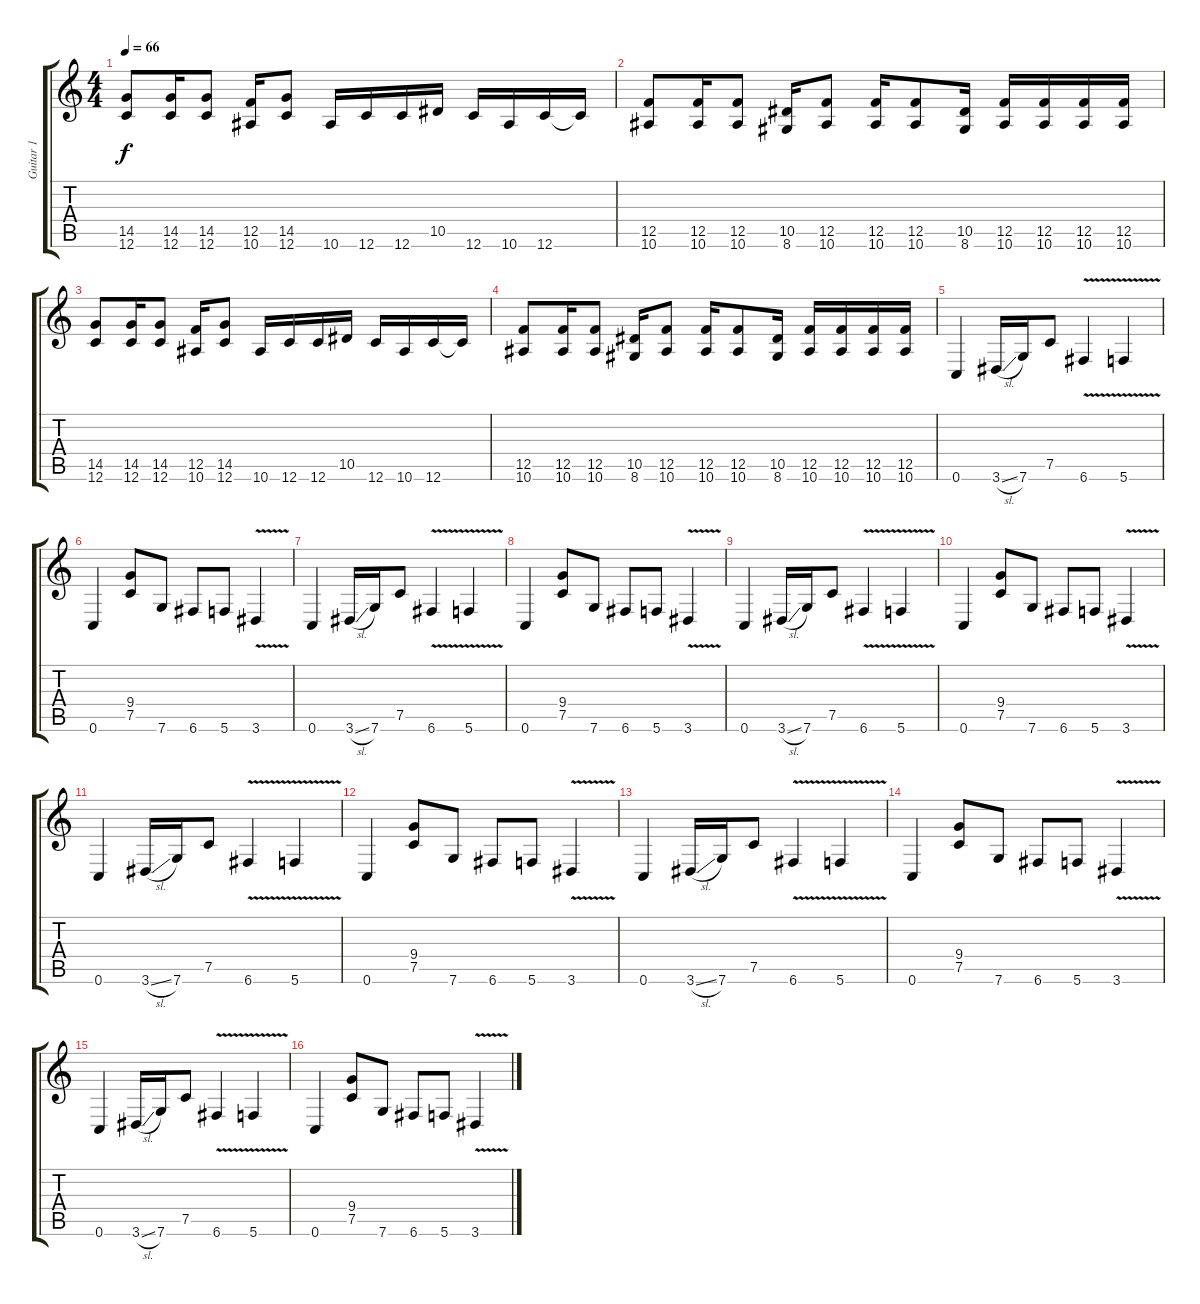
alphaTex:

\track ("Guitar 1" "Guitar 1") {instrument distortionguitar}
\staff {score tabs}
\tuning (C4 G3 Eb3 Bb2 F2 C2) {hide}
\ts (4 4)
\tempo 66
\clef g2
\ks c
(14.5 12.6).8{dy f} (14.5 12.6).16 (14.5 12.6).8 (12.5 10.6).16 (14.5 12.6).8 10.6.16 12.6.16 12.6.16 10.5.16 12.6.16 10.6.16 12.6.16 12.6{t}.16 |
(12.5 10.6).8 (12.5 10.6).16 (12.5 10.6).8 (10.5 8.6).16 (12.5 10.6).8 (12.5 10.6).16 (12.5 10.6).8 (10.5 8.6).16 (12.5 10.6).16 (12.5 10.6).16 (12.5 10.6).16 (12.5 10.6).16 |
(14.5 12.6).8 (14.5 12.6).16 (14.5 12.6).8 (12.5 10.6).16 (14.5 12.6).8 10.6.16 12.6.16 12.6.16 10.5.16 12.6.16 10.6.16 12.6.16 12.6{t}.16 |
(12.5 10.6).8 (12.5 10.6).16 (12.5 10.6).8 (10.5 8.6).16 (12.5 10.6).8 (12.5 10.6).16 (12.5 10.6).8 (10.5 8.6).16 (12.5 10.6).16 (12.5 10.6).16 (12.5 10.6).16 (12.5 10.6).16 |
0.6.4 3.6{sl}.16 7.6.16 7.5.8 6.6{v}.4 5.6{v}.4 |
0.6.4 (9.4 7.5).8 7.6.8 6.6.8 5.6.8 3.6{v}.4 |
0.6.4 3.6{sl}.16 7.6.16 7.5.8 6.6{v}.4 5.6{v}.4 |
0.6.4 (9.4 7.5).8 7.6.8 6.6.8 5.6.8 3.6{v}.4 |
0.6.4 3.6{sl}.16 7.6.16 7.5.8 6.6{v}.4 5.6{v}.4 |
0.6.4 (9.4 7.5).8 7.6.8 6.6.8 5.6.8 3.6{v}.4 |
0.6.4 3.6{sl}.16 7.6.16 7.5.8 6.6{v}.4 5.6{v}.4 |
0.6.4 (9.4 7.5).8 7.6.8 6.6.8 5.6.8 3.6{v}.4 |
0.6.4 3.6{sl}.16 7.6.16 7.5.8 6.6{v}.4 5.6{v}.4 |
0.6.4 (9.4 7.5).8 7.6.8 6.6.8 5.6.8 3.6{v}.4 |
0.6.4 3.6{sl}.16 7.6.16 7.5.8 6.6{v}.4 5.6{v}.4 |
0.6.4 (9.4 7.5).8 7.6.8 6.6.8 5.6.8 3.6{v}.4
